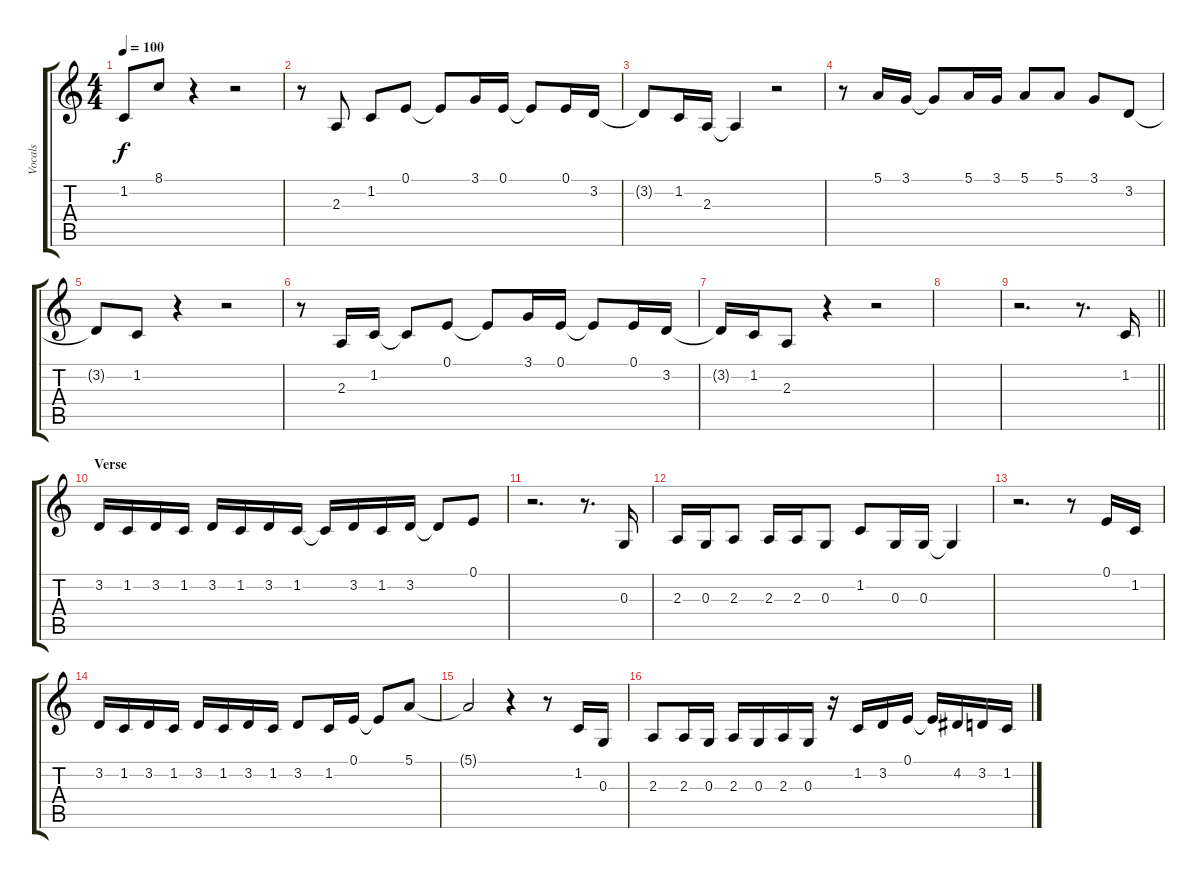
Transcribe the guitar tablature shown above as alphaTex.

\track ("Vocals" "Vocals") {instrument clarinet}
\staff {score tabs}
\tuning (E4 B3 G3 D3 A2 E2) {hide}
\ts (4 4)
\tempo 100
\clef g2
\ks c
1.2{t}.8{dy f} 8.1.8 r.4 r.2 |
r.8 2.3.8 1.2.8 0.1.8 0.1{t}.8 3.1.16 0.1.16 0.1{t}.8 0.1.16 3.2.16 |
3.2{t}.8 1.2.16 2.3.16 2.3{t}.4 r.2 |
r.8 5.1.16 3.1.16 3.1{t}.8 5.1.16 3.1.16 5.1.8 5.1.8 3.1.8 3.2.8 |
3.2{t}.8 1.2.8 r.4 r.2 |
r.8 2.3.16 1.2.16 1.2{t}.8 0.1.8 0.1{t}.8 3.1.16 0.1.16 0.1{t}.8 0.1.16 3.2.16 |
3.2{t}.16 1.2.16 2.3.8 r.4 r.2 |
|
\barLineRight lightlight
r.2{d} r.8{d} 1.2.16 |
\section ("" "Verse")
3.2.16 1.2.16 3.2.16 1.2.16 3.2.16 1.2.16 3.2.16 1.2.16 1.2{t}.16 3.2.16 1.2.16 3.2.16 3.2{t}.8 0.1.8 |
r.2{d} r.8{d} 0.3.16 |
2.3.16 0.3.16 2.3.8 2.3.16 2.3.16 0.3.8 1.2.8 0.3.16 0.3.16 0.3{t}.4 |
r.2{d} r.8 0.1.16 1.2.16 |
3.2.16 1.2.16 3.2.16 1.2.16 3.2.16 1.2.16 3.2.16 1.2.16 3.2.8 1.2.16 0.1.16 0.1{t}.8 5.1.8 |
5.1{t}.2 r.4 r.8 1.2.16 0.3.16 |
2.3.8 2.3.16 0.3.16 2.3.16 0.3.16 2.3.16 0.3.16 r.16 1.2.16 3.2.16 0.1.16 0.1{t}.16 4.2.16 3.2.16 1.2.16
